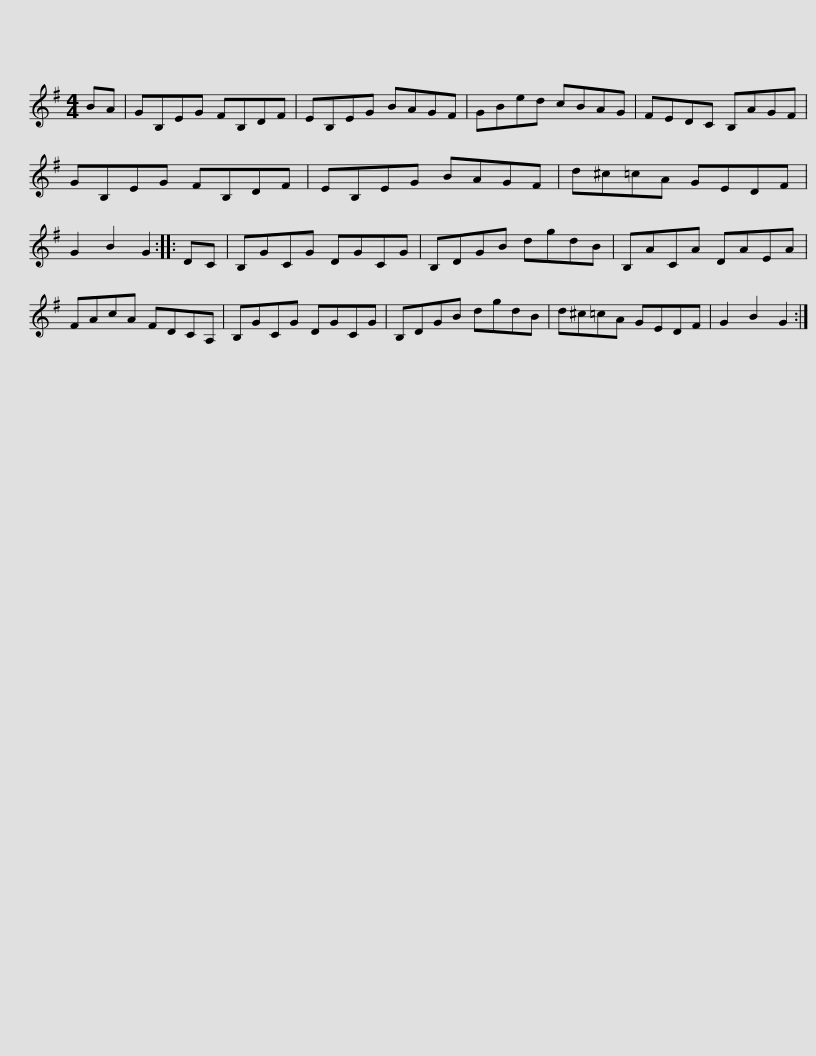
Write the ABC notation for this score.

X:1
L:1/8
M:4/4
I:linebreak $
K:G
V:1 treble
V:1
 BA | GB,EG FB,DF | EB,EG BAGF | GBed cBAG | FEDC B,AGF | %5
 GB,EG FB,DF |$ EB,EG BAGF | d^c=cA GEDF | G2 B2 G2 :: DC | %10
 B,GCG DGCG | B,DGB dgdB |$ B,ACA DAEA | FAcA FDCA, | B,GCG DGCG | %15
 B,DGB dgdB | d^c=cA GEDF | G2 B2 G2 :| %18
